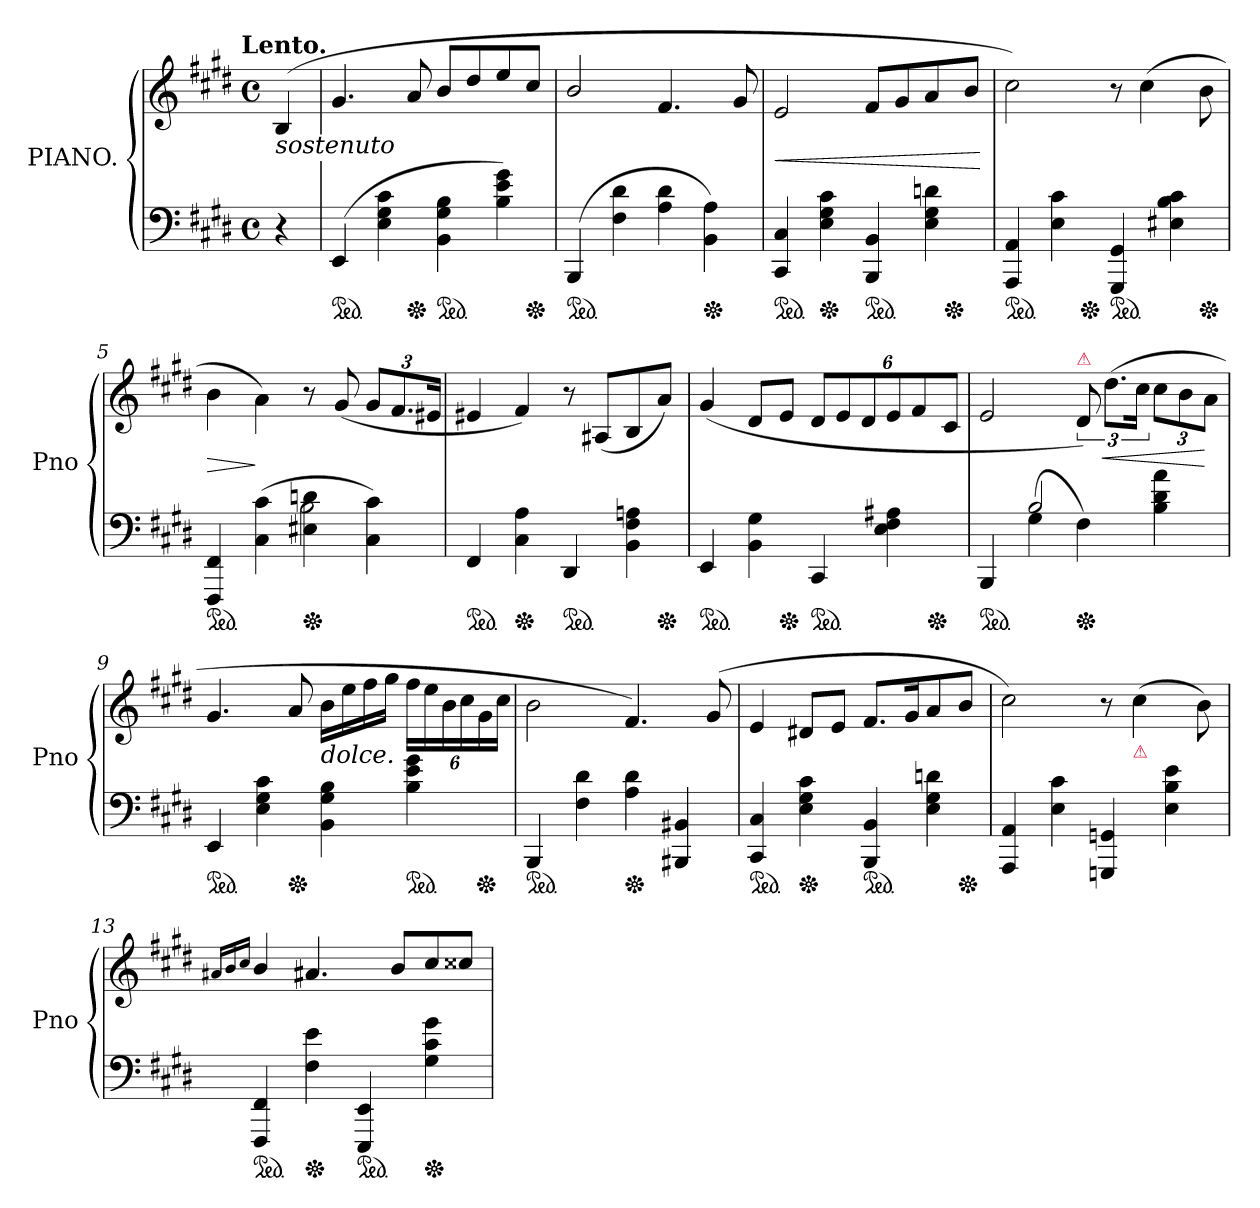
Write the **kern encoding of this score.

**kern	**kern	**dynam
*part1	*part1	*part1
*staff2	*staff1	*staff1/2
*I"PIANO.	*	*
*I'Pno	*	*
*clefF4	*clefG2	*
*k[f#c#g#d#]	*k[f#c#g#d#]	*
*E:	*E:	*
!!LO:TX:omd:t=Lento.
*M4/4	*M4/4	*
*met(c)	*met(c)	*
=	=	=
!	!LO:TX:b:i:t=sostenuto	!
4r	(>4B/	.
=1	=1	=1
*ped	*	*
(>4EE/	4.g#/	.
4E\ 4G#\ 4c#\	.	.
*Xped	*	*
.	8a/	.
*ped	*	*
4BB\ 4G#\ 4B\	8b/L	.
.	8dd#/	.
4B\ 4e\ 4g#\)	8ee/	.
*Xped	*	*
.	8cc#\J	.
=2	=2	=2
*ped	*	*
(>4BBB/	2b/	.
4F#\ 4d#\	.	.
4A\ 4d#\	4.f#/	.
*Xped	*	*
4BB\ 4A\)	.	.
.	8g#/	.
=3	=3	=3
*ped	*	*
*	*^	*
4CC#/ 4C#/	2e/	2ryy	<
*Xped	*	*	*
4E\ 4G#\ 4c#\	.	.	.
*ped	*	*	*
4BBB/ 4BB/	8f#/L	4ryy	.
.	8g#/	.	.
4E\ 4G#\ 4dn\	8a/	16ryy	.
*Xped	*	*	*
.	.	8.ryy	.
.	8b/J	.	.
.	.	.	[
=4	=4	=4	=4
*ped	*	*	*
4AAA/ 4AA/	2cc#\)	4.ryy	.
4E\ 4c#\	.	.	.
*Xped	*	*	*
.	.	2ryy	.
*ped	*	*	*
4GGG#/ 4GG#/	8r	.	.
.	(>4cc#\	.	.
4E#X\ 4B\ 4c#\	.	.	.
*Xped	*	*	*
.	8b\	8ryy	.
*	*v	*v	*
=5	=5	=5
*^	*	*
*ped	*	*	*
4FFF#/ 4FF#/	2ryy	4b\	>
(4C#\ 4c#\	.	4a\)	]
*Xped	*	*	*
4E#X\ 4dn\	2B\	8r	.
.	.	(<8g#/	.
4C#\ 4c#\)	.	12g#/L	.
.	.	12.f#/	.
.	.	24e#X/Jk	.
*v	*v	*	*
=6	=6	=6
*ped	*	*
4FF#/	4e#X/	.
*Xped	*	*
4C#\ 4A\	4f#/)	.
*ped	*	*
4DD#/	8r	.
.	(8A#X/L	.
4BB\ 4F#\ 4An\	8B/	.
*Xped	*	*
.	8a/J)	.
=7	=7	=7
*ped	*	*
*	*^	*
4EE/	(4g#/	2..ryy	.
4BB\ 4G#\	8d#/L	.	.
*Xped	*	*	*
.	8e/J	.	.
*ped	*	*	*
4CC#/	12d#/L	.	.
.	12e/	.	.
.	12d#/	.	.
4E\ 4F#\ 4A#X\	12e/	.	.
.	12f#/	.	.
*Xped	*	*	*
.	.	8ryy	.
.	12c#/J	.	.
*	*v	*v	*
=8	=8	=8
*^	*	*
*ped	*	*	*
4BBB/	4ryy	2e/	.
(>4G#\	2B/	.	.
!	!	!LO:TX:a:color=crimson:t=⚠	!
*Xped	*	*	*
4F#\)	.	12d#/)	.
.	.	(>12.dd#\L	<
.	.	24cc#\Jk	.
4B\ 4d#\ 4a\	4rddyy	12cc#\L	.
.	.	12b\	.
.	.	12a/J	[
*v	*v	*	*
=9	=9	=9
*ped	*	*
4EE/	4.g#/	.
4E\ 4G#\ 4c#\	.	.
*Xped	*	*
.	8a/	.
!	!LO:TX:b:i:t=dolce.	!
4BB\ 4G#\ 4B\	16b\LL	.
.	16ee\	.
.	16ff#\	.
.	16gg#\JJ	.
*ped	*	*
4B\ 4e\ 4g#\	24ff#\LL	.
.	24ee\	.
.	24b\	.
.	24cc#\	.
*Xped	*	*
.	24g#/	.
.	24cc#\JJ	.
=10	=10	=10
*ped	*	*
4BBB/	2b\	.
4F#\ 4d#\	.	.
*Xped	*	*
4A\ 4d#\	4.f#/)	.
4BBB#X/ 4BB#X/	.	.
.	(<8g#/	.
=11	=11	=11
*ped	*	*
4CC#/ 4C#/	4e/	.
*Xped	*	*
4E\ 4G#\ 4c#\	8d#X/L	.
.	8e/J	.
*ped	*	*
4BBB/ 4BB/	8.f#/L	.
.	16g#/K	.
4E\ 4G#\ 4dn\	8a/	.
*Xped	*	*
.	8b\J	.
=12	=12	=12
4AAA/ 4AA/	2cc#\)	.
4E\ 4c#\	.	.
4GGGn/ 4GGn/	8r	.
!	!LO:TX:b:color=crimson:t=⚠	!
.	(>4cc#\	.
4E\ 4B\ 4e\	.	.
.	8b\)	.
=13	=13	=13
.	16qa#X/LL	.
.	16qb/	.
.	16qcc#/JJ	.
*ped	*	*
4FFF#/ 4FF#/	4b/	.
*Xped	*	*
4F#\ 4e\	4.a#X/	.
*ped	*	*
4EEE/ 4EE/	.	.
.	8b/L	.
*Xped	*	*
4G#\ 4c#\ 4g#\	8cc#/	.
.	8cc##X/J	.
=	=	=
*-	*-	*-
